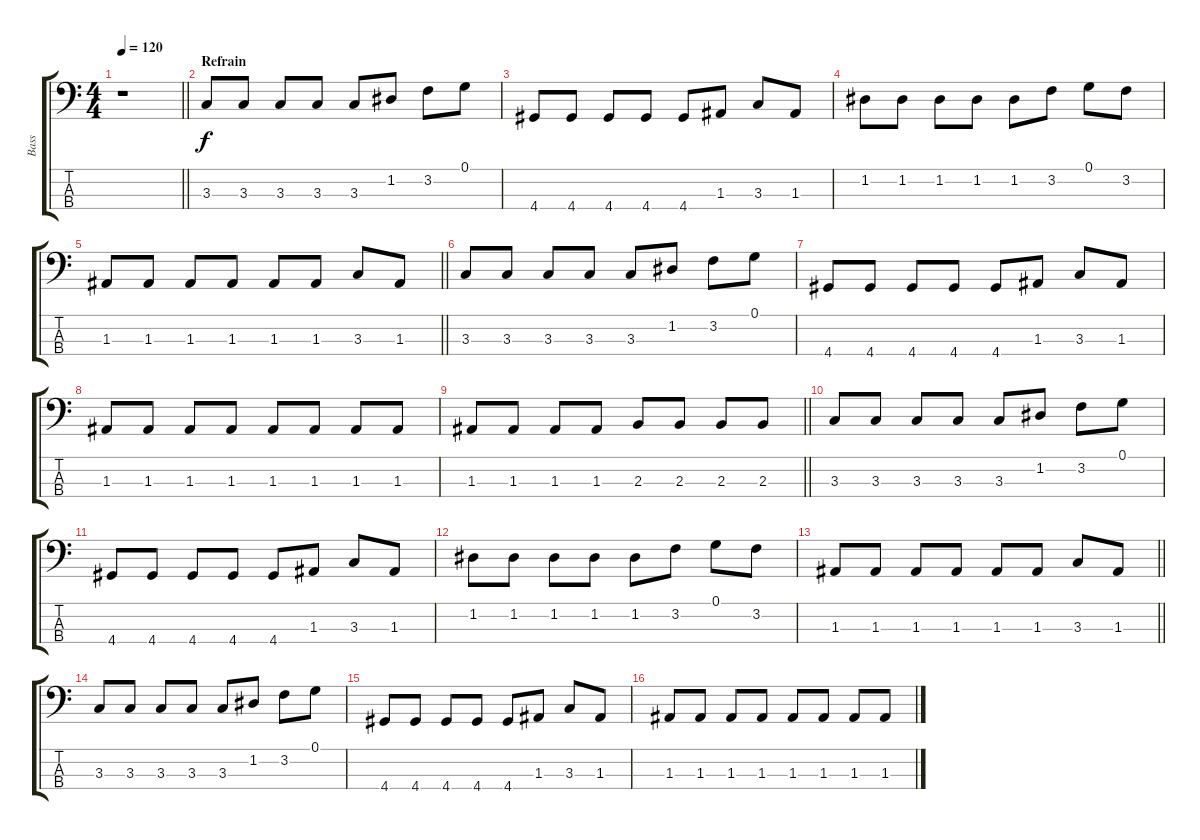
\track ("Bass" "Bass") {instrument electricbassfinger}
\staff {score tabs}
\tuning (G2 D2 A1 E1) {hide}
\ts (4 4)
\tempo 120
\clef f4
\barLineRight lightlight
\ks c
r.1{dy f} |
\section ("" "Refrain")
3.3.8 3.3.8 3.3.8 3.3.8 3.3.8 1.2.8 3.2.8 0.1.8 |
4.4.8 4.4.8 4.4.8 4.4.8 4.4.8 1.3.8 3.3.8 1.3.8 |
1.2.8 1.2.8 1.2.8 1.2.8 1.2.8 3.2.8 0.1.8 3.2.8 |
\barLineRight lightlight
1.3.8 1.3.8 1.3.8 1.3.8 1.3.8 1.3.8 3.3.8 1.3.8 |
3.3.8 3.3.8 3.3.8 3.3.8 3.3.8 1.2.8 3.2.8 0.1.8 |
4.4.8 4.4.8 4.4.8 4.4.8 4.4.8 1.3.8 3.3.8 1.3.8 |
1.3.8 1.3.8 1.3.8 1.3.8 1.3.8 1.3.8 1.3.8 1.3.8 |
\barLineRight lightlight
1.3.8 1.3.8 1.3.8 1.3.8 2.3.8 2.3.8 2.3.8 2.3.8 |
3.3.8 3.3.8 3.3.8 3.3.8 3.3.8 1.2.8 3.2.8 0.1.8 |
4.4.8 4.4.8 4.4.8 4.4.8 4.4.8 1.3.8 3.3.8 1.3.8 |
1.2.8 1.2.8 1.2.8 1.2.8 1.2.8 3.2.8 0.1.8 3.2.8 |
\barLineRight lightlight
1.3.8 1.3.8 1.3.8 1.3.8 1.3.8 1.3.8 3.3.8 1.3.8 |
3.3.8 3.3.8 3.3.8 3.3.8 3.3.8 1.2.8 3.2.8 0.1.8 |
4.4.8 4.4.8 4.4.8 4.4.8 4.4.8 1.3.8 3.3.8 1.3.8 |
1.3.8 1.3.8 1.3.8 1.3.8 1.3.8 1.3.8 1.3.8 1.3.8
